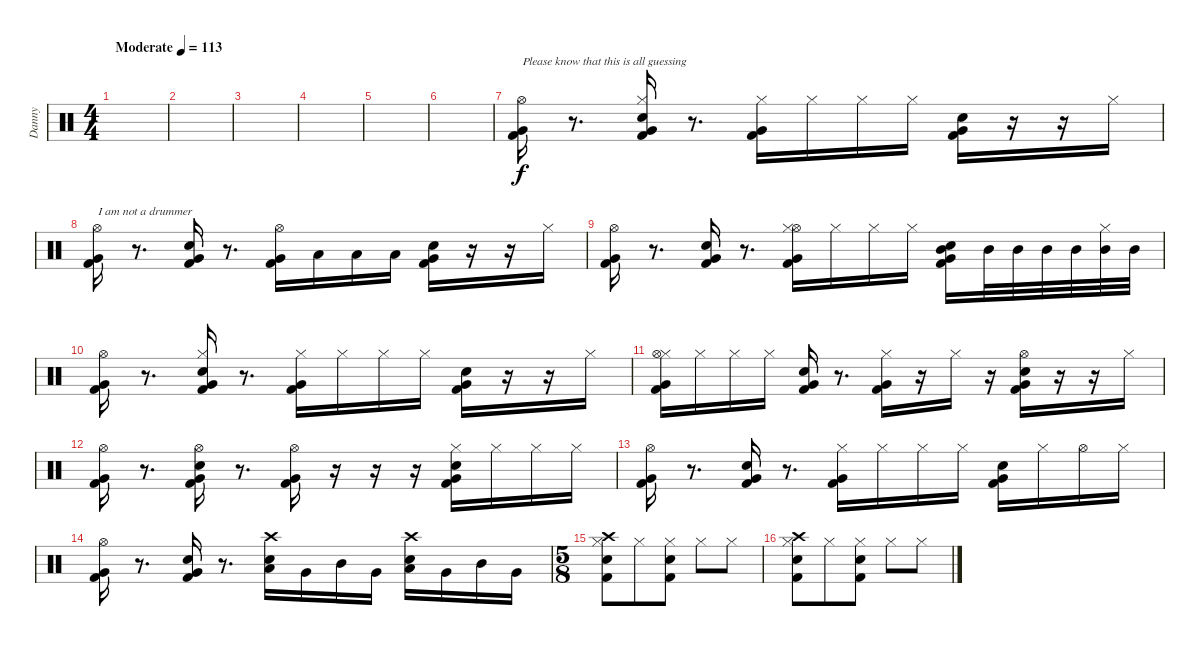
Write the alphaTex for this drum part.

\track ("Danny" "Danny") {instrument percussion}
\staff {score}
\articulation defaults
\ts (4 4)
\tempo (113 "Moderate")
\clef neutral
\ks c
|
|
|
|
|
|
("Hi-Hat (open)" "Very Low Tom (hit)" "Kick (hit) 2").16{txt "Please know that this is all guessing"} r.8{d} ("Hi-Hat (closed)" "Electric Snare (hit)" "Very Low Tom (hit)" "Kick (hit) 2").16 r.8{d} ("Hi-Hat (closed)" "Very Low Tom (hit)" "Kick (hit) 2").16 "Hi-Hat (closed)".16 "Hi-Hat (closed)".16 "Hi-Hat (closed)".16 ("Electric Snare (hit)" "Very Low Tom (hit)" "Kick (hit) 2").16 r.16 r.16 "Hi-Hat (closed)".16 |
("Hi-Hat (open)" "Very Low Tom (hit)" "Kick (hit) 2").16{txt "I am not a drummer"} r.8{d} ("Electric Snare (hit)" "Very Low Tom (hit)" "Kick (hit) 2").16 r.8{d} ("Hi-Hat (open)" "Very Low Tom (hit)" "Kick (hit) 2").16 "Low Floor Tom (hit)".16 "Low Floor Tom (hit)".16 "Low Floor Tom (hit)".16 ("Electric Snare (hit)" "Very Low Tom (hit)" "Kick (hit) 2").16 r.16 r.16 "Hi-Hat (closed)".16 |
("Hi-Hat (open)" "Very Low Tom (hit)" "Kick (hit) 2").16 r.8{d} ("Electric Snare (hit)" "Very Low Tom (hit)" "Kick (hit) 2").16 r.8{d} ("Hi-Hat (open)" "Hi-Hat (closed)" "Very Low Tom (hit)" "Kick (hit) 2").16 "Hi-Hat (closed)".16 "Hi-Hat (closed)".16 "Hi-Hat (closed)".16 ("Mid Tom (hit)" "Electric Snare (hit)" "Very Low Tom (hit)" "Kick (hit) 2").16 "Mid Tom (hit)".32 "Mid Tom (hit)".32 "Mid Tom (hit)".32 "Mid Tom (hit)".32 ("Hi-Hat (closed)" "Mid Tom (hit)").32 "Mid Tom (hit)".32 |
("Hi-Hat (open)" "Very Low Tom (hit)" "Kick (hit) 2").16 r.8{d} ("Hi-Hat (closed)" "Electric Snare (hit)" "Very Low Tom (hit)" "Kick (hit) 2").16 r.8{d} ("Hi-Hat (closed)" "Very Low Tom (hit)" "Kick (hit) 2").16 "Hi-Hat (closed)".16 "Hi-Hat (closed)".16 "Hi-Hat (closed)".16 ("Electric Snare (hit)" "Very Low Tom (hit)" "Kick (hit) 2").16 r.16 r.16 "Hi-Hat (closed)".16 |
("Hi-Hat (closed)" "Hi-Hat (open)" "Very Low Tom (hit)" "Kick (hit) 2").16 "Hi-Hat (closed)".16 "Hi-Hat (closed)".16 "Hi-Hat (closed)".16 ("Electric Snare (hit)" "Very Low Tom (hit)" "Kick (hit) 2").16 r.8{d} ("Hi-Hat (closed)" "Very Low Tom (hit)" "Kick (hit) 2").16 r.16 "Hi-Hat (closed)".16 r.16 ("Hi-Hat (open)" "Electric Snare (hit)" "Very Low Tom (hit)" "Kick (hit) 2").16 r.16 r.16 "Hi-Hat (closed)".16 |
("Hi-Hat (open)" "Very Low Tom (hit)" "Kick (hit) 2").16 r.8{d} ("Hi-Hat (open)" "Electric Snare (hit)" "Very Low Tom (hit)" "Kick (hit) 2").16 r.8{d} ("Hi-Hat (open)" "Very Low Tom (hit)" "Kick (hit) 2").16 r.16 r.16 r.16 ("Hi-Hat (closed)" "Electric Snare (hit)" "Very Low Tom (hit)" "Kick (hit) 2").16 "Hi-Hat (closed)".16 "Hi-Hat (closed)".16 "Hi-Hat (closed)".16 |
("Hi-Hat (open)" "Very Low Tom (hit)" "Kick (hit) 2").16 r.8{d} ("Electric Snare (hit)" "Very Low Tom (hit)" "Kick (hit) 2").16 r.8{d} ("Hi-Hat (closed)" "Very Low Tom (hit)" "Kick (hit) 2").16 "Hi-Hat (closed)".16 "Hi-Hat (closed)".16 "Hi-Hat (closed)".16 ("Electric Snare (hit)" "Very Low Tom (hit)" "Kick (hit) 2").16 "Hi-Hat (closed)".16 "Hi-Hat (open)".16 "Hi-Hat (closed)".16 |
("Hi-Hat (open)" "Very Low Tom (hit)" "Kick (hit) 2").16 r.8{d} ("Electric Snare (hit)" "Very Low Tom (hit)" "Kick (hit) 2").16 r.8{d} ("Crash high (hit)" "Electric Snare (hit)" "Low Floor Tom (hit)").16 "Very Low Tom (hit)".16 "Mid Tom (hit)".16 "Very Low Tom (hit)".16 ("Crash high (hit)" "Electric Snare (hit)" "Low Floor Tom (hit)").16 "Very Low Tom (hit)".16 "Mid Tom (hit)".16 "Very Low Tom (hit)".16 |
\ts (5 8)
("Kick (hit) 2" "Crash high (hit)" "Hi-Hat (closed)" "Electric Snare (hit)").8 "Hi-Hat (closed)".8 ("Kick (hit) 2" "Hi-Hat (closed)" "Electric Snare (hit)").8 "Hi-Hat (closed)".8 "Hi-Hat (closed)".8 |
("Kick (hit) 2" "Crash high (hit)" "Hi-Hat (closed)" "Electric Snare (hit)").8 "Hi-Hat (closed)".8 ("Kick (hit) 2" "Hi-Hat (closed)" "Electric Snare (hit)").8 "Hi-Hat (closed)".8 "Hi-Hat (closed)".8
